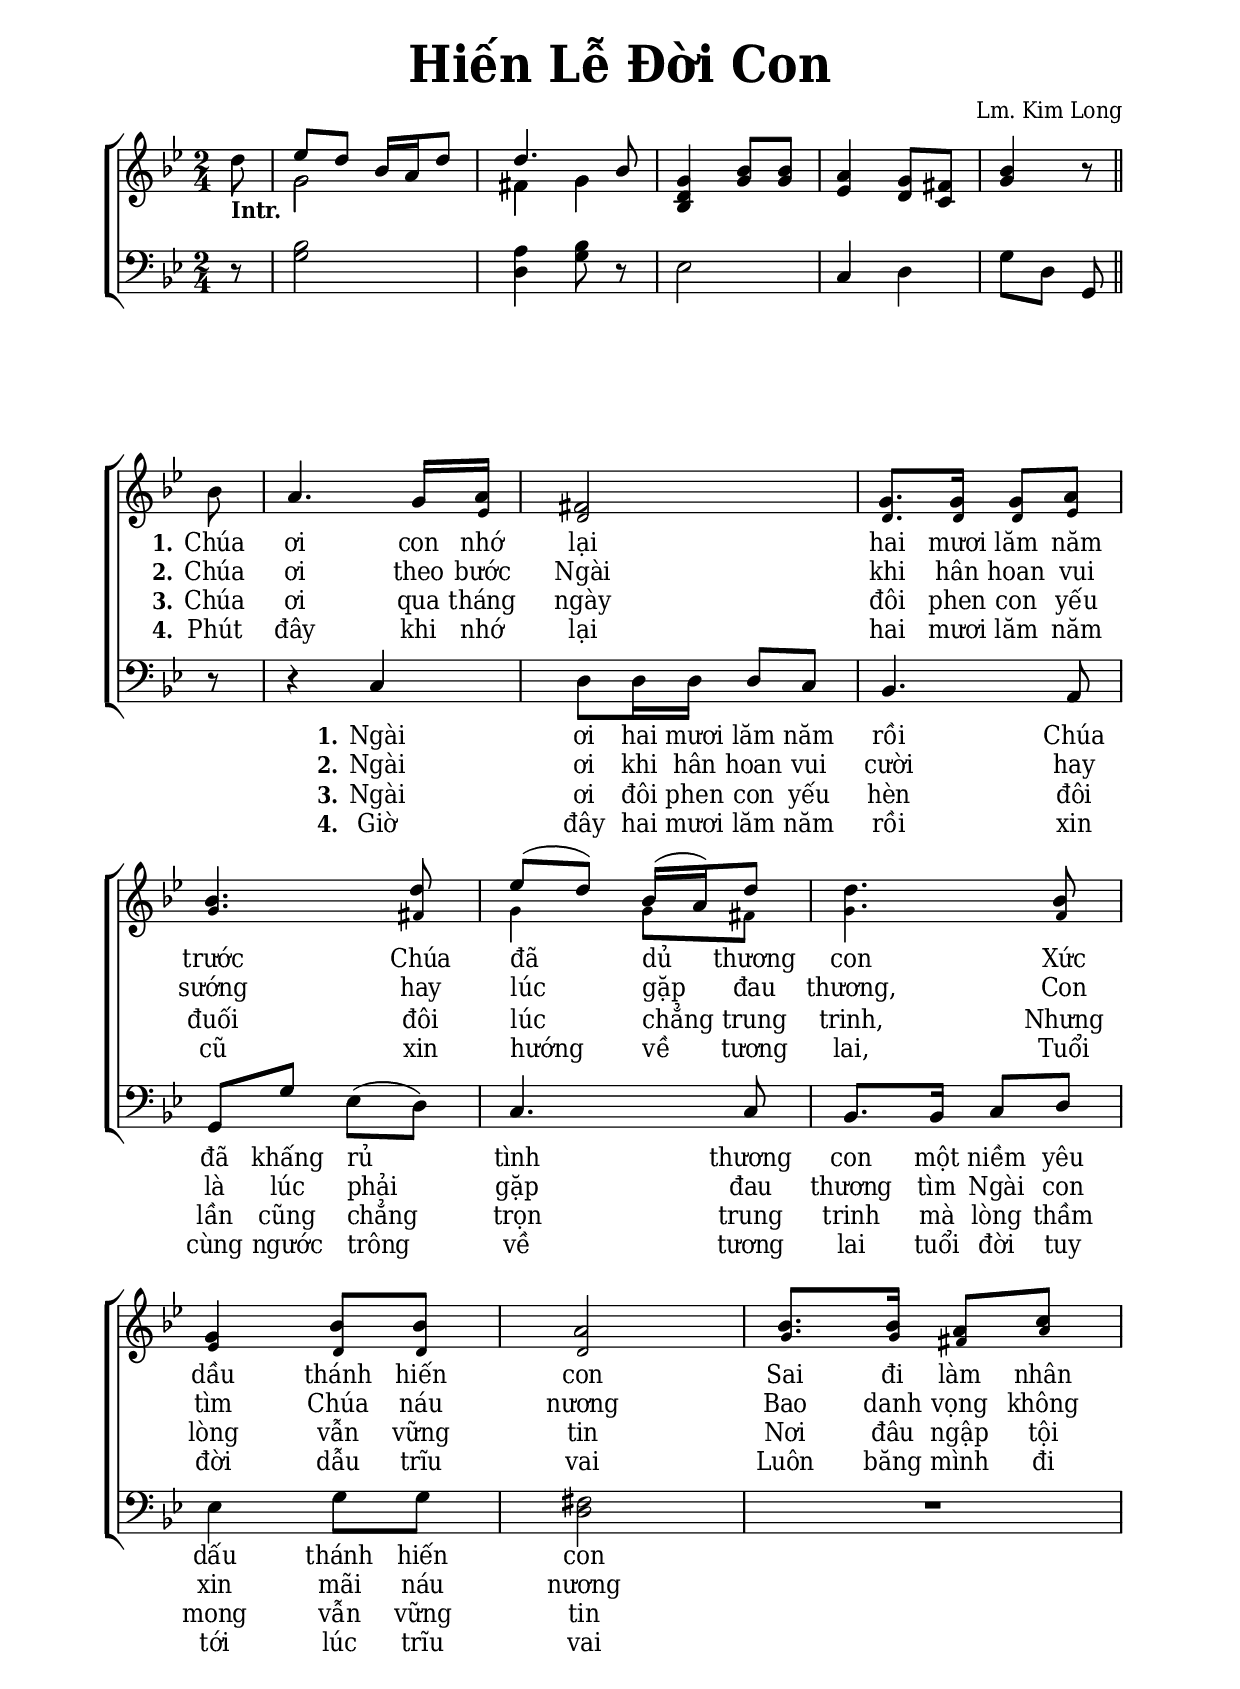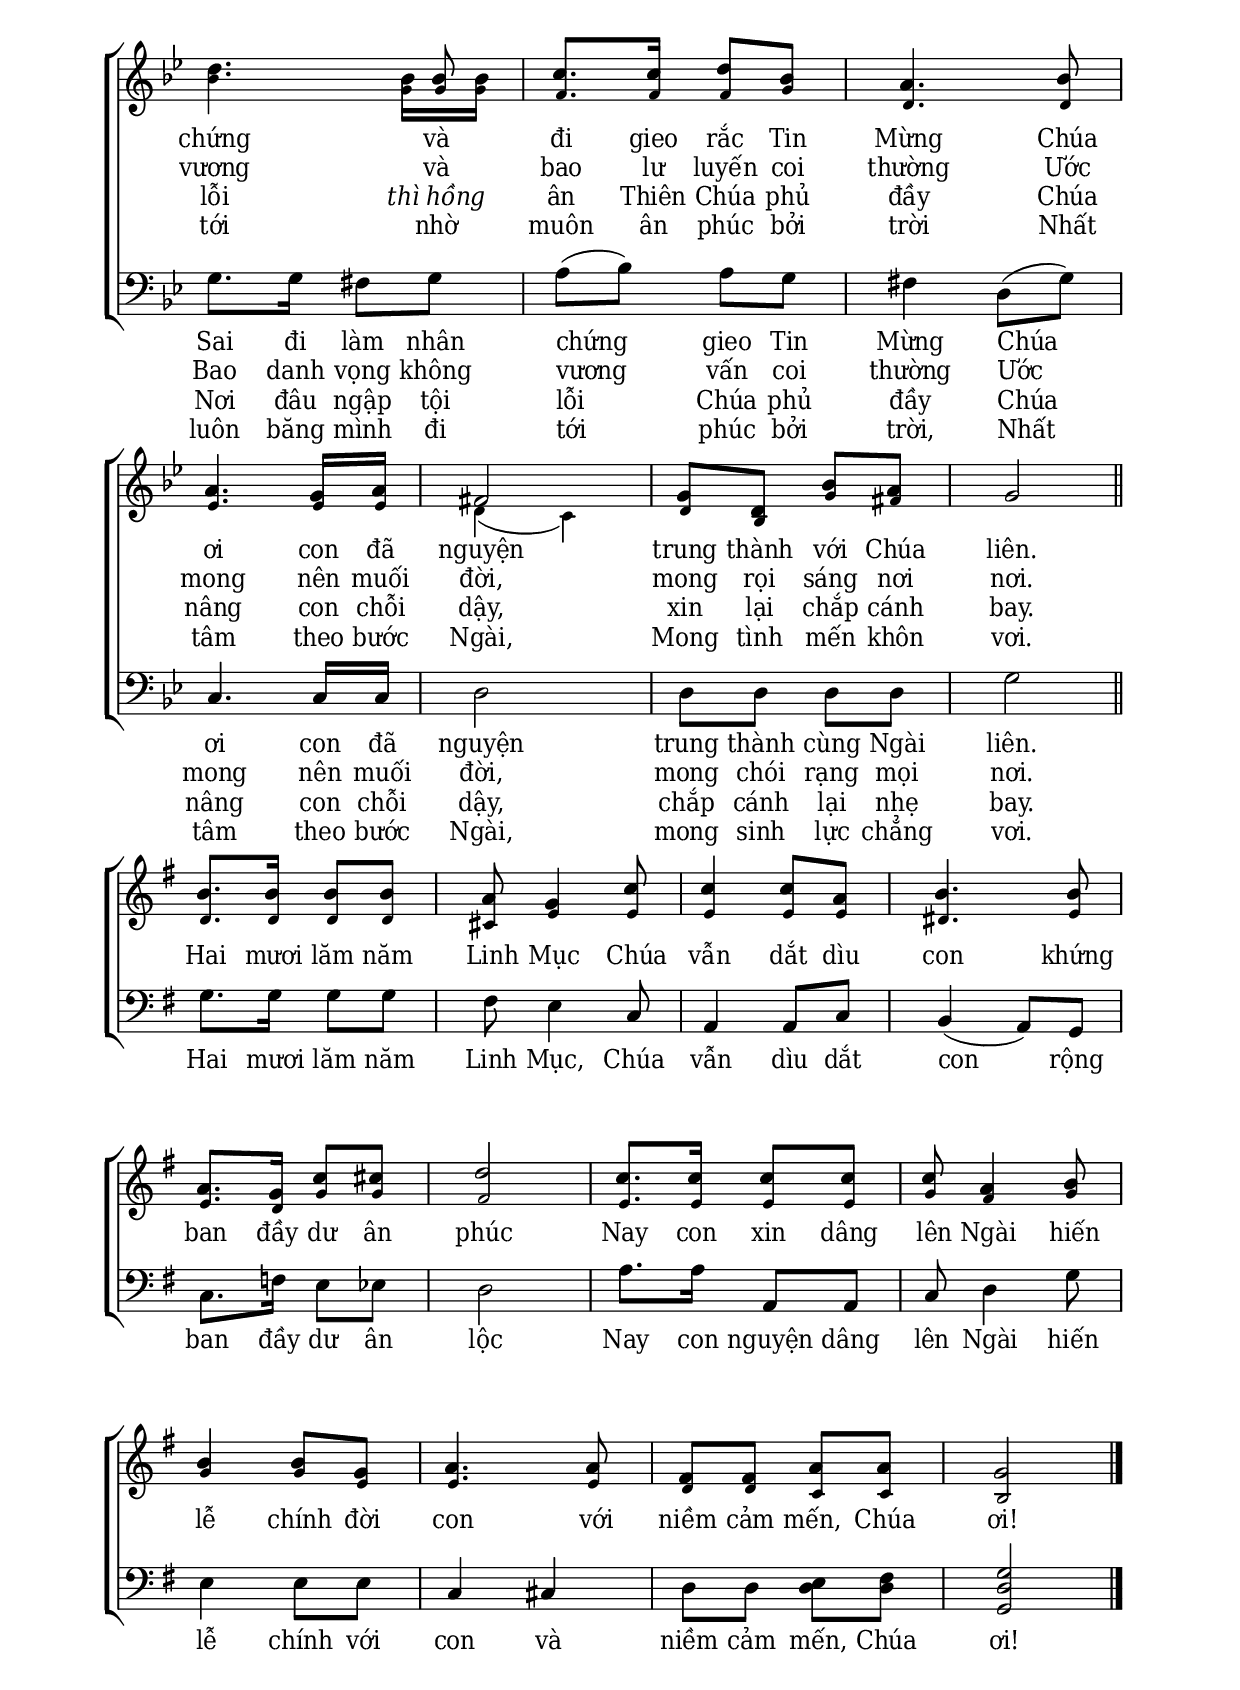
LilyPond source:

% Cài đặt chung
\version "2.22.1"
\include "english.ly"

\header {
  title = \markup { \fontsize #3 "Hiến Lễ Đời Con" }
  composer = "Lm. Kim Long"
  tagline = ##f
}

% Nhạc
% Đổi kích thước nốt cho bè phụ
notBePhu =
#(define-music-function (font-size music) (number? ly:music?)
   (for-some-music
     (lambda (m)
       (if (music-is-of-type? m 'rhythmic-event)
           (begin
             (set! (ly:music-property m 'tweaks)
                   (cons `(font-size . ,font-size)
                         (ly:music-property m 'tweaks)))
             #t)
           #f))
     music)
   music)

nhacPhienKhucSop = \relative c'' {
  %\autoPageBreaksOff
  \partial 8 d8
  _\markup { \bold "Intr." }
  <<
    {
      \voiceOne
      ef d bf16 a d8 |
      d4. bf8
    }
    \new Voice = "splitpart" {
	    \voiceTwo
      g2
      fs4 g
    }
  >>
  \oneVoice
  <g d bf>4 <bf g>8 <bf g> |
  <a ef>4 <g d>8 <fs c> |
  <g bf>4 r8 \bar "||" \break
  
  bf8 |
  a4. g16 a |
  fs2 |
  g8. g16 g8 a |
  bf4. d8 |
  ef (d) bf16 [(a) d8] |
  d4. bf8 |
  g4 bf8 bf |
  a2 |
  bf8. bf16 a8 c |
  d4.
  <bf \tweak font-size #-2 g>8
  c8. c16 d8 bf |
  a4. bf8 |
  a4. g16 a |
  fs2 |
  g8 d bf' a |
  g2 \bar "||" \break
  
  %\pageBreak
  
  \set Staff.printKeyCancellation = ##f
  \set Staff.explicitKeySignatureVisibility = #end-of-line-invisible
  \key g \major
  b8. b16 b8 b |
  a g4 c8 |
  c4 c8 a |
  b4. b8 |
  a8. g16 c8 cs |
  d2 |
  c8. c16 c8 c |
  c a4 b8 |
  b4 b8 g |
  a4. a8 |
  fs fs a a |
  g2 \bar "|."
}

nhacPhienKhucAlto = \relative c'' {
  r8 |
  R2*4
  r4.
  
  bf8 |
  a4. g16 ef |
  d2 |
  d8. d16 d8 ef |
  g4. fs8 |
  g4 g8 fs |
  g4. f8 |
  ef4 d8 d |
  d2 |
  g8. g16 fs8 a |
  bf4.
  \once \override NoteColumn.force-hshift = #-2
  <\tweak font-size #0 bf g>16
  <\tweak font-size #0 bf g> |
  f8. f16 f8 g |
  d4. d8 |
  ef4. ef16 ef |
  d4 (c) |
  d8 bf g' fs |
  g2 |
  
  \set Staff.printKeyCancellation = ##f
  \set Staff.explicitKeySignatureVisibility = #end-of-line-invisible
  \key g \major
  d8. d16 d8 d |
  cs e4 e8 |
  e4 e8 e |
  ds4. e8 |
  e8. d16 g8 g |
  fs2 |
  e8. e16 e8 e |
  g fs4 g8 |
  g4 g8 e |
  e4. e8 |
  d d c c |
  b2
}

nhacPhienKhucBas = \relative c' {
  r8 |
  <bf g>2 |
  <a d,>4 <bf g>8 r |
  ef,2 |
  c4 d |
  g8 d g,
  
  r |
  r4 c |
  d8 d16 d d8 c |
  bf4. a8 |
  g g' ef (d) |
  c4. c8 |
  bf8. bf16 c8 d |
  ef4 g8 g |
  <fs d>2 |
  R2
  g8. g16 fs8 g |
  a (bf) a g |
  fs4 d8 (g) |
  c,4. c16 c |
  d2 |
  d8 d d d |
  g2 |
  
  \set Staff.printKeyCancellation = ##f
  \set Staff.explicitKeySignatureVisibility = #end-of-line-invisible
  \key g \major
  g8. g16 g8 g |
  fs e4 c8 |
  a4 a8 c |
  b4 (a8) g |
  c8. f!16 e8 ef |
  d2 |
  a'8. a16 a,8 a |
  c d4 g8 |
  e4 e8 e |
  c4 cs |
  d8 d
  <e d> <fs d> |
  <g d g,>2
}

% Lời
loiPhienKhucSopMot = \lyricmode {
  \repeat unfold 15 { _ }
  \set stanza = "1."
  Chúa ơi con nhớ lại hai mươi lăm năm trước
  Chúa đã dủ thương con
  Xức dầu thánh hiến con
  Sai đi làm nhân chứng và đi gieo rắc Tin Mừng
  Chúa ơi con đã nguyện trung thành với Chúa liên.
  
  Hai mươi lăm năm Linh Mục Chúa vẫn dắt dìu con
  khứng ban đầy dư ân phúc
  Nay con xin dâng lên Ngài hiến lễ chính đời con
  với niềm cảm mến, Chúa ơi!
}

loiPhienKhucSopHai = \lyricmode {
  \repeat unfold 15 { _ }
  \set stanza = "2."
  Chúa ơi theo bước Ngài khi hân hoan vui sướng
  hay lúc gặp đau thương,
  Con tìm Chúa náu nương
  Bao danh vọng không vương và bao lư luyến coi thường
  Ước mong nên muối đời, mong rọi sáng nơi nơi.
}

loiPhienKhucSopBa = \lyricmode {
  \repeat unfold 15 { _ }
  \set stanza = "3."
  Chúa ơi qua tháng ngày đôi phen con yếu đuối
  đôi lúc chẳng trung trinh,
  Nhưng lòng vẫn vững tin
  Nơi đâu ngập tội lỗi 
  \override Lyrics.LyricText.font-shape = #'italic
  "thì hồng"
  \revert Lyrics.LyricText.font-shape
  ân Thiên Chúa phủ đầy
  Chúa nâng con chỗi dậy,
  xin lại chắp cánh bay.
}

loiPhienKhucSopBon = \lyricmode {
  \repeat unfold 15 { _ }
  \set stanza = "4."
  Phút đây khi nhớ lại
  hai mươi lăm năm cũ
  xin hướng về tương lai,
  Tuổi đời dẫu trĩu vai
  Luôn băng mình đi tới nhờ muôn ân phúc bởi trời
  Nhất tâm theo bước Ngài,
  Mong tình mến khôn vơi.
}

loiPhienKhucBasMot = \lyricmode {
  \repeat unfold 9 { _ }
  \set stanza = "1."
  Ngài ơi hai mươi lăm năm rồi Chúa đã khấng rủ tình
  thương con một niềm yêu dấu thánh hiến con
  Sai đi làm nhân chứng gieo Tin Mừng
  Chúa ơi con đã nguyện trung thành cùng Ngài liên.
  
  Hai mươi lăm năm Linh Mục, Chúa vẫn dìu dắt con
  rộng ban đầy dư ân lộc
  Nay con nguyện dâng lên Ngài hiến lễ chính với con
  và niềm cảm mến, Chúa ơi!
}

loiPhienKhucBasHai = \lyricmode {
  \repeat unfold 9 { _ }
  \set stanza = "2."
  Ngài ơi khi hân hoan vui cười hay là lúc phải gặp đau thương
  tìm Ngài con xin mãi náu nương
  Bao danh vọng không vương vấn coi thường
  Ước mong nên muối đời,
  mong chói rạng mọi nơi.
}

loiPhienKhucBasBa = \lyricmode {
  \repeat unfold 9 { _ }
  \set stanza = "3."
  Ngài ơi đôi phen con yếu hèn đôi lần cũng chẳng trọn trung trinh
  mà lòng thầm mong vẫn vững tin
  Nơi đâu ngập tội lỗi Chúa phủ đầy
  Chúa nâng con chỗi dậy,
  chắp cánh lại nhẹ bay.
}

loiPhienKhucBasBon = \lyricmode {
  \repeat unfold 9 { _ }
  \set stanza = "4."
  Giờ đây hai mươi lăm năm rồi
  xin cùng ngước trông về tương lai
  tuổi đời tuy tới lúc trĩu vai
  luôn băng mình đi tới phúc bởi trời,
  Nhất tâm theo bước Ngài, mong sinh lực chẳng vơi.
}

% Dàn trang
\paper {
  #(set-paper-size "a4")
  top-margin = 10\mm
  bottom-margin = 10\mm
  left-margin = 20\mm
  right-margin = 20\mm
  indent = #0
  #(define fonts
    (make-pango-font-tree
      "Deja Vu Serif Condensed"
      "Deja Vu Serif Condensed"
      "Deja Vu Serif Condensed"
      (/ 20 20)))
  print-page-number = #f
  %page-count = #2
  %systems-per-page = 5
  %ragged-bottom = ##t
}

TongNhip = {
  \key bf \major \time 2/4
  \set Timing.beamExceptions = #'()
  \set Timing.baseMoment = #(ly:make-moment 1/4)
}

% Đổi kích thước nốt cho bè phụ
notBePhu =
#(define-music-function (font-size music) (number? ly:music?)
   (for-some-music
     (lambda (m)
       (if (music-is-of-type? m 'rhythmic-event)
           (begin
             (set! (ly:music-property m 'tweaks)
                   (cons `(font-size . ,font-size)
                         (ly:music-property m 'tweaks)))
             #t)
           #f))
     music)
   music)
\score {
  \new ChoirStaff <<
    \new Staff \with {
        \consists "Merge_rests_engraver"
        printPartCombineTexts = ##f
      }
      <<
      \new Voice \TongNhip \partCombine 
        \nhacPhienKhucSop
        \notBePhu -2 { \nhacPhienKhucAlto }
      \new NullVoice = beSop \nhacPhienKhucSop
      \new Lyrics \lyricsto beSop \loiPhienKhucSopMot
      \new Lyrics \lyricsto beSop \loiPhienKhucSopHai
      \new Lyrics \lyricsto beSop \loiPhienKhucSopBa
      \new Lyrics \lyricsto beSop \loiPhienKhucSopBon
      >>
    \new Staff <<
        \clef "bass"
        \new Voice = beBas {
          \TongNhip \nhacPhienKhucBas
        }
      \new Lyrics \lyricsto beBas \loiPhienKhucBasMot
      \new Lyrics \lyricsto beBas \loiPhienKhucBasHai
      \new Lyrics \lyricsto beBas \loiPhienKhucBasBa
      \new Lyrics \lyricsto beBas \loiPhienKhucBasBon
    >>
  >>
  \layout {
    \override Lyrics.LyricSpace.minimum-distance = #0.8
    \override Score.BarNumber.break-visibility = ##(#f #f #f)
    \override Score.SpacingSpanner.uniform-stretching = ##t
    \context {
      \Staff \RemoveEmptyStaves
      \override VerticalAxisGroup.remove-first = ##t
    }
  }
}
